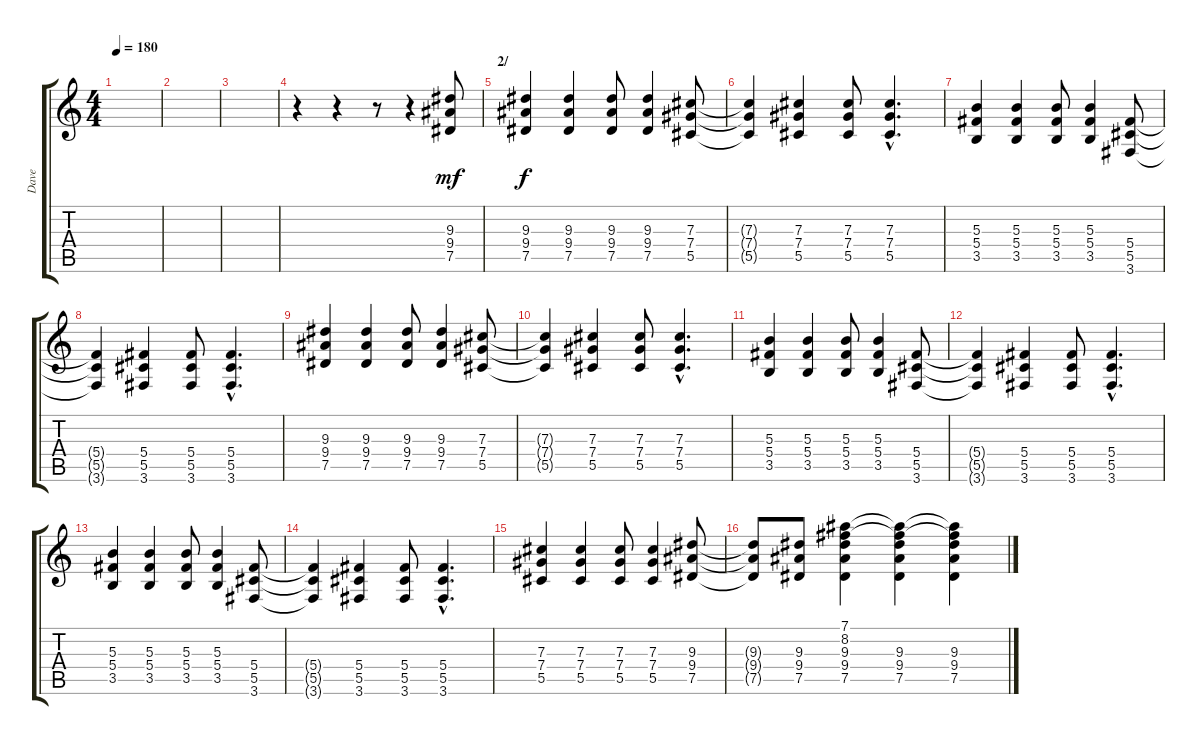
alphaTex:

\track ("Dave" "Dave") {instrument overdrivenguitar}
\staff {score tabs}
\tuning (Eb4 Bb3 Gb3 Db3 Ab2 Eb2) {hide}
\ts (4 4)
\tempo 180
\clef g2
\ks c
|
|
|
r.4 r.4 r.8 r.4 (9.3 9.4 7.5).8{dy mf} |
\section ("" "2/")
(9.3 9.4 7.5).4{dy f} (9.3 9.4 7.5).4 (9.3 9.4 7.5).8 (9.3 9.4 7.5).4 (7.3 7.4 5.5).8 |
(7.3{t} 7.4{t} 5.5{t}).4 (7.3 7.4 5.5).4 (7.3 7.4 5.5).8 (7.3{hac} 7.4{hac} 5.5{hac}).4{d} |
(5.3 5.4 3.5).4 (5.3 5.4 3.5).4 (5.3 5.4 3.5).8 (5.3 5.4 3.5).4 (5.4 5.5 3.6).8 |
(5.4{t} 5.5{t} 3.6{t}).4 (5.4 5.5 3.6).4 (5.4 5.5 3.6).8 (5.4{hac} 5.5{hac} 3.6{hac}).4{d} |
(9.3 9.4 7.5).4 (9.3 9.4 7.5).4 (9.3 9.4 7.5).8 (9.3 9.4 7.5).4 (7.3 7.4 5.5).8 |
(7.3{t} 7.4{t} 5.5{t}).4 (7.3 7.4 5.5).4 (7.3 7.4 5.5).8 (7.3{hac} 7.4{hac} 5.5{hac}).4{d} |
(5.3 5.4 3.5).4 (5.3 5.4 3.5).4 (5.3 5.4 3.5).8 (5.3 5.4 3.5).4 (5.4 5.5 3.6).8 |
(5.4{t} 5.5{t} 3.6{t}).4 (5.4 5.5 3.6).4 (5.4 5.5 3.6).8 (5.4{hac} 5.5{hac} 3.6{hac}).4{d} |
(5.3 5.4 3.5).4 (5.3 5.4 3.5).4 (5.3 5.4 3.5).8 (5.3 5.4 3.5).4 (5.4 5.5 3.6).8 |
(5.4{t} 5.5{t} 3.6{t}).4 (5.4 5.5 3.6).4 (5.4 5.5 3.6).8 (5.4{hac} 5.5{hac} 3.6{hac}).4{d} |
(7.3 7.4 5.5).4 (7.3 7.4 5.5).4 (7.3 7.4 5.5).8 (7.3 7.4 5.5).4 (9.3 9.4 7.5).8 |
(9.3{t} 9.4{t} 7.5{t}).8 (9.3 9.4 7.5).8 (7.1 8.2 9.3 9.4 7.5).4 (7.1{t} 8.2{t} 9.3 9.4 7.5).4 (7.1{t} 8.2{t} 9.3 9.4 7.5).4
